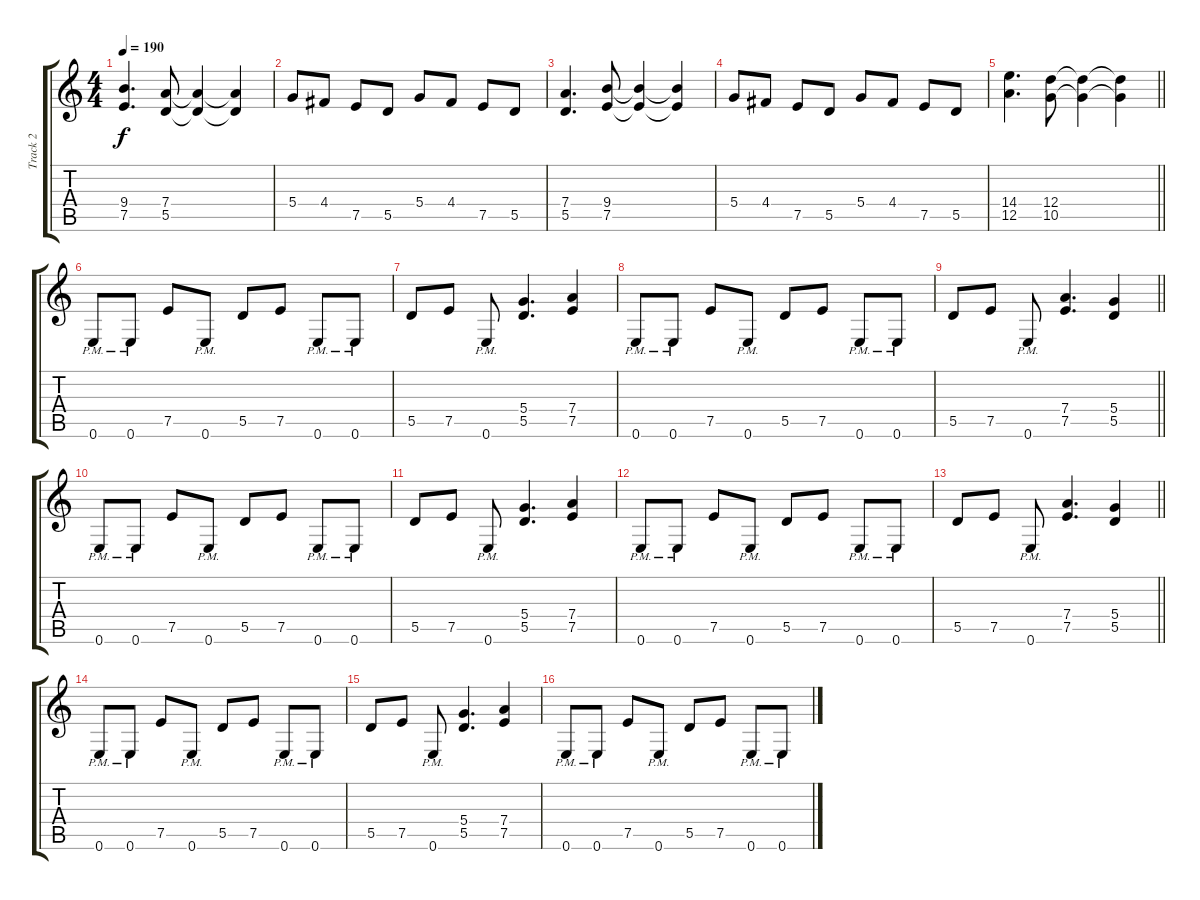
\track ("Track 2" "Track 2") {instrument distortionguitar}
\staff {score tabs}
\tuning (E4 B3 G3 D3 A2 E2) {hide}
\ts (4 4)
\tempo 190
\clef g2
\ks c
(9.4 7.5).4{d dy f} (7.4 5.5).8 (7.4{t} 5.5{t}).4 (7.4{t} 5.5{t}).4 |
5.4.8 4.4.8 7.5.8 5.5.8 5.4.8 4.4.8 7.5.8 5.5.8 |
(7.4 5.5).4{d} (9.4 7.5).8 (9.4{t} 7.5{t}).4 (9.4{t} 7.5{t}).4 |
5.4.8 4.4.8 7.5.8 5.5.8 5.4.8 4.4.8 7.5.8 5.5.8 |
\barLineRight lightlight
(14.4 12.5).4{d} (12.4 10.5).8 (12.4{t} 10.5{t}).4 (12.4{t} 10.5{t}).4 |
0.6{pm}.8 0.6{pm}.8 7.5.8 0.6{pm}.8 5.5.8 7.5.8 0.6{pm}.8 0.6{pm}.8 |
5.5.8 7.5.8 0.6{pm}.8 (5.4 5.5).4{d} (7.4 7.5).4 |
0.6{pm}.8 0.6{pm}.8 7.5.8 0.6{pm}.8 5.5.8 7.5.8 0.6{pm}.8 0.6{pm}.8 |
\barLineRight lightlight
5.5.8 7.5.8 0.6{pm}.8 (7.4 7.5).4{d} (5.4 5.5).4 |
0.6{pm}.8 0.6{pm}.8 7.5.8 0.6{pm}.8 5.5.8 7.5.8 0.6{pm}.8 0.6{pm}.8 |
5.5.8 7.5.8 0.6{pm}.8 (5.4 5.5).4{d} (7.4 7.5).4 |
0.6{pm}.8 0.6{pm}.8 7.5.8 0.6{pm}.8 5.5.8 7.5.8 0.6{pm}.8 0.6{pm}.8 |
\barLineRight lightlight
5.5.8 7.5.8 0.6{pm}.8 (7.4 7.5).4{d} (5.4 5.5).4 |
0.6{pm}.8 0.6{pm}.8 7.5.8 0.6{pm}.8 5.5.8 7.5.8 0.6{pm}.8 0.6{pm}.8 |
5.5.8 7.5.8 0.6{pm}.8 (5.4 5.5).4{d} (7.4 7.5).4 |
0.6{pm}.8 0.6{pm}.8 7.5.8 0.6{pm}.8 5.5.8 7.5.8 0.6{pm}.8 0.6{pm}.8
